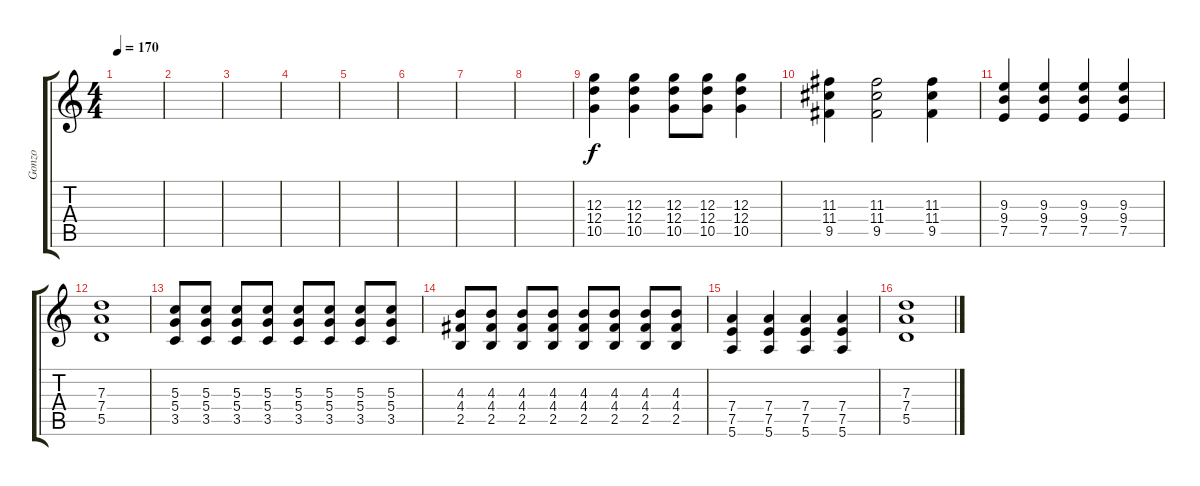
\track ("Gonzo" "Gonzo") {instrument overdrivenguitar}
\staff {score tabs}
\tuning (E4 B3 G3 D3 A2 E2) {hide}
\ts (4 4)
\tempo 170
\clef g2
\ks c
|
|
|
|
|
|
|
|
(12.3 12.4 10.5).4 (12.3 12.4 10.5).4 (12.3 12.4 10.5).8 (12.3 12.4 10.5).8 (12.3 12.4 10.5).4 |
(11.3 11.4 9.5).4 (11.3 11.4 9.5).2 (11.3 11.4 9.5).4 |
(9.3 9.4 7.5).4 (9.3 9.4 7.5).4 (9.3 9.4 7.5).4 (9.3 9.4 7.5).4 |
(7.3 7.4 5.5).1 |
(5.3 5.4 3.5).8 (5.3 5.4 3.5).8 (5.3 5.4 3.5).8 (5.3 5.4 3.5).8 (5.3 5.4 3.5).8 (5.3 5.4 3.5).8 (5.3 5.4 3.5).8 (5.3 5.4 3.5).8 |
(4.3 4.4 2.5).8 (4.3 4.4 2.5).8 (4.3 4.4 2.5).8 (4.3 4.4 2.5).8 (4.3 4.4 2.5).8 (4.3 4.4 2.5).8 (4.3 4.4 2.5).8 (4.3 4.4 2.5).8 |
(7.4 7.5 5.6).4 (7.4 7.5 5.6).4 (7.4 7.5 5.6).4 (7.4 7.5 5.6).4 |
(7.3 7.4 5.5).1
